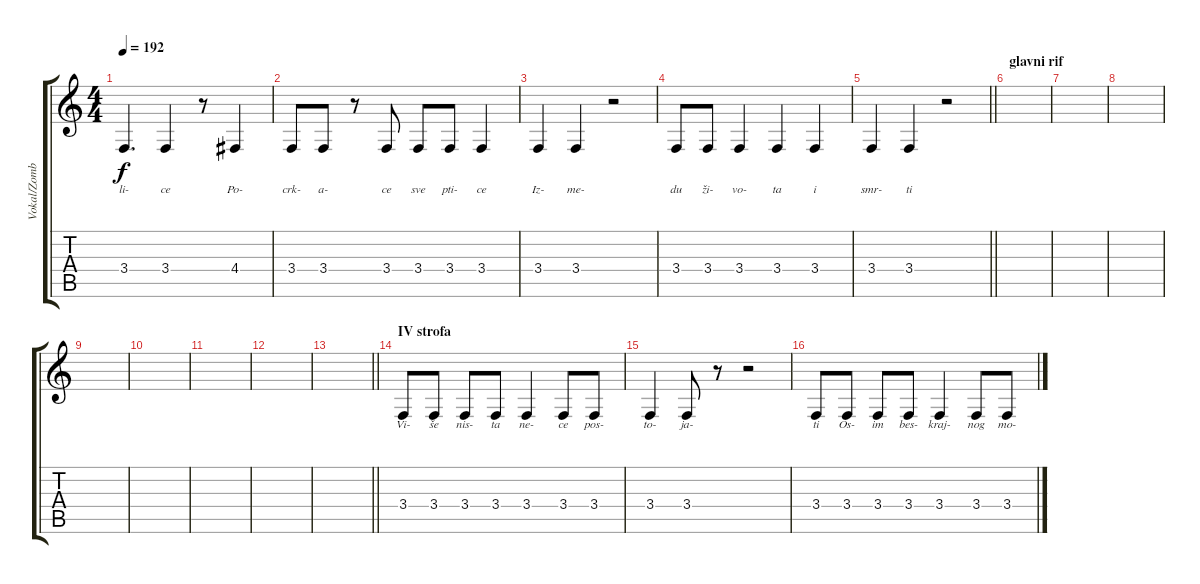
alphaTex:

\track ("Vokal/Zombi Zlikovac" "Vokal/Zomb") {instrument viola}
\staff {score tabs}
\tuning (E4 B3 G3 D3 A2 E2) {hide}
\ts (4 4)
\tempo 192
\clef g2
\ks c
3.4.4{d lyrics (0 "li-") lyrics (1 "") lyrics (2 "") lyrics (3 "") lyrics (4 "") dy f} 3.4.4{lyrics (0 "ce") lyrics (1 "") lyrics (2 "") lyrics (3 "") lyrics (4 "")} r.8 4.4.4{lyrics (0 "Po-") lyrics (1 "") lyrics (2 "") lyrics (3 "") lyrics (4 "")} |
3.4.8{lyrics (0 "crk-") lyrics (1 "") lyrics (2 "") lyrics (3 "") lyrics (4 "")} 3.4.8{lyrics (0 "a-") lyrics (1 "") lyrics (2 "") lyrics (3 "") lyrics (4 "")} r.8 3.4.8{lyrics (0 "ce") lyrics (1 "") lyrics (2 "") lyrics (3 "") lyrics (4 "")} 3.4.8{lyrics (0 "sve") lyrics (1 "") lyrics (2 "") lyrics (3 "") lyrics (4 "")} 3.4.8{lyrics (0 "pti-") lyrics (1 "") lyrics (2 "") lyrics (3 "") lyrics (4 "")} 3.4.4{lyrics (0 "ce") lyrics (1 "") lyrics (2 "") lyrics (3 "") lyrics (4 "")} |
3.4.4{lyrics (0 "Iz-") lyrics (1 "") lyrics (2 "") lyrics (3 "") lyrics (4 "")} 3.4.4{lyrics (0 "me-") lyrics (1 "") lyrics (2 "") lyrics (3 "") lyrics (4 "")} r.2 |
3.4.8{lyrics (0 "du") lyrics (1 "") lyrics (2 "") lyrics (3 "") lyrics (4 "")} 3.4.8{lyrics (0 "ži-") lyrics (1 "") lyrics (2 "") lyrics (3 "") lyrics (4 "")} 3.4.4{lyrics (0 "vo-") lyrics (1 "") lyrics (2 "") lyrics (3 "") lyrics (4 "")} 3.4.4{lyrics (0 "ta") lyrics (1 "") lyrics (2 "") lyrics (3 "") lyrics (4 "")} 3.4.4{lyrics (0 "i") lyrics (1 "") lyrics (2 "") lyrics (3 "") lyrics (4 "")} |
\barLineRight lightlight
3.4.4{lyrics (0 "smr-") lyrics (1 "") lyrics (2 "") lyrics (3 "") lyrics (4 "")} 3.4.4{lyrics (0 "ti") lyrics (1 "") lyrics (2 "") lyrics (3 "") lyrics (4 "")} r.2 |
\section ("" "glavni rif")
|
|
|
|
|
|
|
\barLineRight lightlight
|
\section ("" "IV strofa")
3.4.8{lyrics (0 "Vi-") lyrics (1 "") lyrics (2 "") lyrics (3 "") lyrics (4 "")} 3.4.8{lyrics (0 "še") lyrics (1 "") lyrics (2 "") lyrics (3 "") lyrics (4 "")} 3.4.8{lyrics (0 "nis-") lyrics (1 "") lyrics (2 "") lyrics (3 "") lyrics (4 "")} 3.4.8{lyrics (0 "ta") lyrics (1 "") lyrics (2 "") lyrics (3 "") lyrics (4 "")} 3.4.4{lyrics (0 "ne-") lyrics (1 "") lyrics (2 "") lyrics (3 "") lyrics (4 "")} 3.4.8{lyrics (0 "ce") lyrics (1 "") lyrics (2 "") lyrics (3 "") lyrics (4 "")} 3.4.8{lyrics (0 "pos-") lyrics (1 "") lyrics (2 "") lyrics (3 "") lyrics (4 "")} |
3.4.4{lyrics (0 "to-") lyrics (1 "") lyrics (2 "") lyrics (3 "") lyrics (4 "")} 3.4.8{lyrics (0 "ja-") lyrics (1 "") lyrics (2 "") lyrics (3 "") lyrics (4 "")} r.8 r.2 |
3.4.8{lyrics (0 "ti") lyrics (1 "") lyrics (2 "") lyrics (3 "") lyrics (4 "")} 3.4.8{lyrics (0 "Os-") lyrics (1 "") lyrics (2 "") lyrics (3 "") lyrics (4 "")} 3.4.8{lyrics (0 "im") lyrics (1 "") lyrics (2 "") lyrics (3 "") lyrics (4 "")} 3.4.8{lyrics (0 "bes-") lyrics (1 "") lyrics (2 "") lyrics (3 "") lyrics (4 "")} 3.4.4{lyrics (0 "kraj-") lyrics (1 "") lyrics (2 "") lyrics (3 "") lyrics (4 "")} 3.4.8{lyrics (0 "nog") lyrics (1 "") lyrics (2 "") lyrics (3 "") lyrics (4 "")} 3.4.8{lyrics (0 "mo-") lyrics (1 "") lyrics (2 "") lyrics (3 "") lyrics (4 "")}
